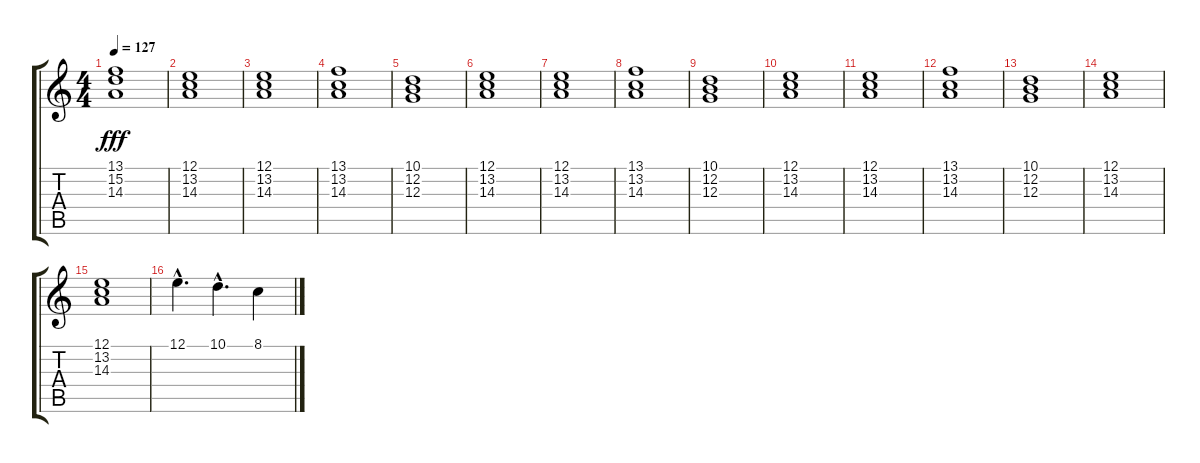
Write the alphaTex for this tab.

\track "" {instrument tremolostrings}
\staff {score tabs}
\tuning (E4 B3 G3 D3 A2 E2) {hide}
\ts (4 4)
\tempo 127
\clef g2
\ks c
(13.1 15.2 14.3).1{dy fff} |
(12.1 13.2 14.3).1 |
(12.1 13.2 14.3).1 |
(13.1 13.2 14.3).1 |
(10.1 12.2 12.3).1 |
(12.1 13.2 14.3).1 |
(12.1 13.2 14.3).1 |
(13.1 13.2 14.3).1 |
(10.1 12.2 12.3).1 |
(12.1 13.2 14.3).1 |
(12.1 13.2 14.3).1 |
(13.1 13.2 14.3).1 |
(10.1 12.2 12.3).1 |
(12.1 13.2 14.3).1 |
(12.1 13.2 14.3).1 |
12.1{hac}.4{d instrument tremolostrings} 10.1{hac}.4{d} 8.1.4
